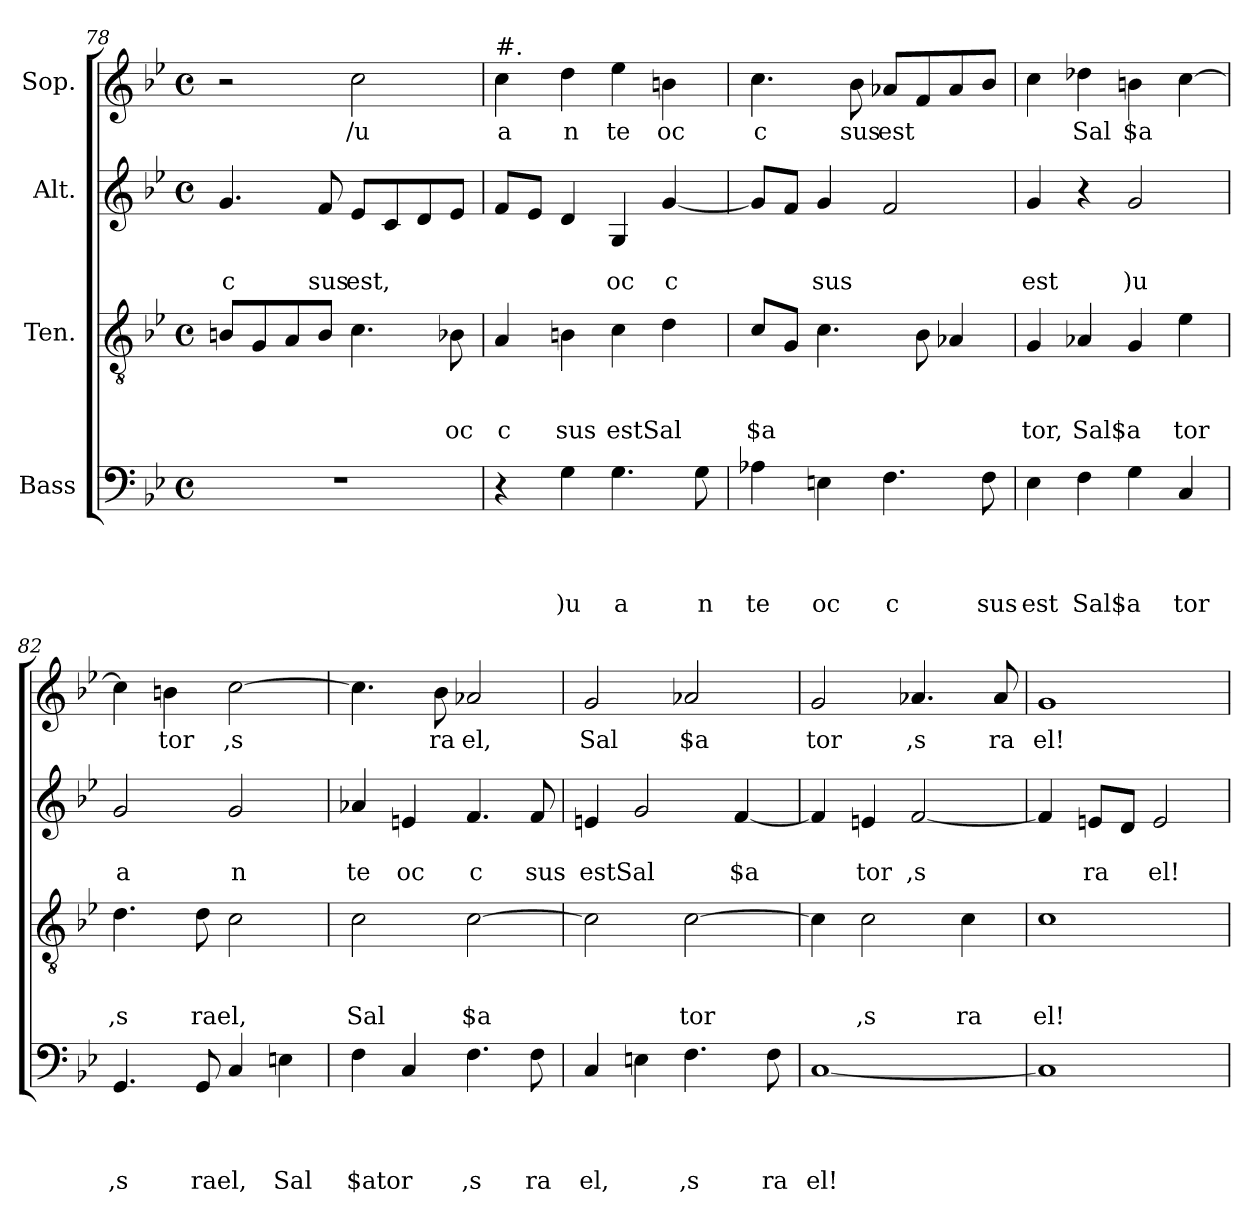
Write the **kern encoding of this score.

**kern	**text	**text	**text	**text	**kern	**text	**text	**text	**kern	**text	**text	**kern	**text
*part4	*part4	*part4	*part4	*part4	*part3	*part3	*part3	*part3	*part2	*part2	*part2	*part1	*part1
*staff4	*staff4	*staff4	*staff4	*staff4	*staff3	*staff3	*staff3	*staff3	*staff2	*staff2	*staff2	*staff1	*staff1
*I"Bass	*	*	*	*	*I"Ten.	*	*	*	*I"Alt.	*	*	*I"Sop.	*
*clefF4	*	*	*	*	*clefGv2	*	*	*	*clefG2	*	*	*clefG2	*
*ITrd-3c-5	*	*	*	*	*ITrd-3c-5	*	*	*	*	*	*	*ITrd-3c-5	*
*k[b-e-a-]	*	*	*	*	*k[b-e-a-]	*	*	*	*k[b-e-]	*	*	*k[b-e-a-]	*
*E-:	*	*	*	*	*E-:	*	*	*	*B-:	*	*	*E-:	*
*M4/4	*	*	*	*	*M4/4	*	*	*	*M4/4	*	*	*M4/4	*
*met(c)	*	*	*	*	*met(c)	*	*	*	*met(c)	*	*	*met(c)	*
=78	=78	=78	=78	=78	=78	=78	=78	=78	=78	=78	=78	=78	=78
!	!	!	!	!	!	!	!	!	!	!	!LO:LY:b:rj	!	!
1r	.	.	.	.	8en/L	.	.	.	4.g/	.	c	2r	.
.	.	.	.	.	8c/	.	.	.	.	.	.	.	.
.	.	.	.	.	8d/	.	.	.	.	.	.	.	.
!	!	!	!	!	!	!	!	!	!	!	!LO:LY:b	!	!
.	.	.	.	.	8e/J	.	.	.	8f/	.	sus	.	.
!	!	!	!	!	!	!	!	!	!	!	!LO:LY:b	!	!LO:LY:b
.	.	.	.	.	4.f\	.	.	.	8e-/L	.	est,	2ff\	/u
.	.	.	.	.	.	.	.	.	8c/	.	.	.	.
.	.	.	.	.	.	.	.	.	8d/	.	.	.	.
!	!	!	!	!	!	!	!	!LO:LY:b	!	!	!	!	!
.	.	.	.	.	8e-X\	.	.	oc	8e-/J	.	.	.	.
!!LO:LB:g=z
=79	=79	=79	=79	=79	=79	=79	=79	=79	=79	=79	=79	=79	=79
!	!	!	!	!	!	!	!	!	!	!	!	!LO:TX:a:t=#.	!
!	!	!	!	!	!	!	!	!LO:LY:b:rj	!	!	!	!	!LO:LY:b
4r	.	.	.	.	4d/	.	.	c	8f/L	.	.	4ff\	a
.	.	.	.	.	.	.	.	.	8e-/J	.	.	.	.
!	!	!	!	!LO:LY:b	!	!	!	!LO:LY:b	!	!	!	!	!LO:LY:b
4c\	.	.	.	)u	4en\	.	.	sus	4d/	.	.	4gg\	n
!	!	!	!	!LO:LY:b	!	!	!	!LO:LY:b	!	!	!LO:LY:b	!	!LO:LY:b
4.c\	.	.	.	a	4f\	.	.	estSal	4G/	.	oc	4aa-\	te
!	!	!	!	!	!	!	!	!	!	!	!LO:LY:b	!	!LO:LY:b
.	.	.	.	.	4g\	.	.	.	[<4g/	.	c	4een\	oc
!	!	!	!	!LO:LY:b	!	!	!	!	!	!	!	!	!
8c\	.	.	.	n	.	.	.	.	.	.	.	.	.
=80	=80	=80	=80	=80	=80	=80	=80	=80	=80	=80	=80	=80	=80
!	!	!	!	!LO:LY:b	!	!	!	!LO:LY:b	!	!	!	!	!LO:LY:b:rj
4d-X\	.	.	.	te	8f/L	.	.	$a	8g/L]	.	.	4.ff\	c
.	.	.	.	.	8c/J	.	.	.	8f/J	.	.	.	.
!	!	!	!	!LO:LY:b	!	!	!	!	!	!	!LO:LY:b	!	!
4An\	.	.	.	oc	4.f\	.	.	.	4g/	.	sus	.	.
!	!	!	!	!	!	!	!	!	!	!	!	!	!LO:LY:b
.	.	.	.	.	.	.	.	.	.	.	.	8ee-\	sus
!	!	!	!	!LO:LY:b:rj	!	!	!	!	!	!	!	!	!LO:LY:b
4.B-\	.	.	.	c	.	.	.	.	2f/	.	.	8dd-X/L	est
.	.	.	.	.	8e-\	.	.	.	.	.	.	8b-/	.
.	.	.	.	.	4d-X/	.	.	.	.	.	.	8dd-/	.
!	!	!	!	!LO:LY:b	!	!	!	!	!	!	!	!	!
8B-\	.	.	.	sus	.	.	.	.	.	.	.	8ee-/J	.
=81	=81	=81	=81	=81	=81	=81	=81	=81	=81	=81	=81	=81	=81
!	!	!	!	!LO:LY:b	!	!	!	!LO:LY:b	!	!	!LO:LY:b	!	!
4A-\	.	.	.	est	4c/	.	.	tor,	4g/	.	est	4ff\	.
!	!	!	!	!LO:LY:b	!	!	!	!LO:LY:b	!	!	!	!	!LO:LY:b
4B-\	.	.	.	Sal$a	4d-X/	.	.	Sal$a	4r	.	.	4gg-X\	Sal
!	!	!	!	!	!	!	!	!	!	!	!LO:LY:b	!	!LO:LY:b
4c\	.	.	.	.	4c/	.	.	.	2g/	.	)u	4een\	$a
!	!	!	!	!LO:LY:b	!	!	!	!LO:LY:b	!	!	!	!	!
4F/	.	.	.	tor	4a-\	.	.	tor	.	.	.	[>4ff\	.
=82	=82	=82	=82	=82	=82	=82	=82	=82	=82	=82	=82	=82	=82
!	!	!	!	!LO:LY:b	!	!	!	!LO:LY:b	!	!	!LO:LY:b	!	!
4.C/	.	.	.	,s	4.g\	.	.	,s	2g/	.	a	4ff\]	.
!	!	!	!	!	!	!	!	!	!	!	!	!	!LO:LY:b
.	.	.	.	.	.	.	.	.	.	.	.	4een\	tor
!	!	!	!	!LO:LY:b	!	!	!	!LO:LY:b	!	!	!	!	!
8C/	.	.	.	rael,	8g\	.	.	rael,	.	.	.	.	.
!	!	!	!	!	!	!	!	!	!	!	!LO:LY:b	!	!LO:LY:b
4F/	.	.	.	.	2f\	.	.	.	2g/	.	n	[>2ff\	,s
!	!	!	!	!LO:LY:b	!	!	!	!	!	!	!	!	!
4An\	.	.	.	Sal	.	.	.	.	.	.	.	.	.
=83	=83	=83	=83	=83	=83	=83	=83	=83	=83	=83	=83	=83	=83
!	!	!	!	!LO:LY:b	!	!	!	!LO:LY:b	!	!	!LO:LY:b	!	!
4B-\	.	.	.	$ator	2f\	.	.	Sal	4a-X/	.	te	4.ff\]	.
!	!	!	!	!	!	!	!	!	!	!	!LO:LY:b	!	!
4F/	.	.	.	.	.	.	.	.	4en/	.	oc	.	.
!	!	!	!	!	!	!	!	!	!	!	!	!	!LO:LY:b
.	.	.	.	.	.	.	.	.	.	.	.	8ee-\	ra
!	!	!	!	!LO:LY:b	!	!	!	!LO:LY:b	!	!	!LO:LY:b:rj	!	!LO:LY:b
4.B-\	.	.	.	,s	[>2f\	.	.	$a	4.f/	.	c	2dd-X/	el,
!	!	!	!	!LO:LY:b	!	!	!	!	!	!	!LO:LY:b	!	!
8B-\	.	.	.	ra	.	.	.	.	8f/	.	sus	.	.
=84	=84	=84	=84	=84	=84	=84	=84	=84	=84	=84	=84	=84	=84
!	!	!	!	!LO:LY:b	!	!	!	!	!	!	!LO:LY:b	!	!LO:LY:b
4F/	.	.	.	el,	2f\]	.	.	.	4en/	.	estSal	2cc/	Sal
4An\	.	.	.	.	.	.	.	.	2g/	.	.	.	.
!	!	!	!	!LO:LY:b	!	!	!	!LO:LY:b	!	!	!	!	!LO:LY:b
4.B-\	.	.	.	,s	[>2f\	.	.	tor	.	.	.	2dd-X/	$a
!	!	!	!	!	!	!	!	!	!	!	!LO:LY:b	!	!
.	.	.	.	.	.	.	.	.	[<4f/	.	$a	.	.
!	!	!	!	!LO:LY:b	!	!	!	!	!	!	!	!	!
8B-\	.	.	.	ra	.	.	.	.	.	.	.	.	.
=85	=85	=85	=85	=85	=85	=85	=85	=85	=85	=85	=85	=85	=85
!	!	!	!	!LO:LY:b	!	!	!	!	!	!	!	!	!LO:LY:b
[<1F	.	.	.	el!	4f\]	.	.	.	4f/]	.	.	2cc/	tor
!	!	!	!	!	!	!	!	!LO:LY:b	!	!	!LO:LY:b	!	!
.	.	.	.	.	2f\	.	.	,s	4en/	.	tor	.	.
!	!	!	!	!	!	!	!	!	!	!	!LO:LY:b	!	!LO:LY:b
.	.	.	.	.	.	.	.	.	[<2f/	.	,s	4.dd-X/	,s
!	!	!	!	!	!	!	!	!LO:LY:b	!	!	!	!	!
.	.	.	.	.	4f\	.	.	ra	.	.	.	.	.
!	!	!	!	!	!	!	!	!	!	!	!	!	!LO:LY:b
.	.	.	.	.	.	.	.	.	.	.	.	8dd-/	ra
=86	=86	=86	=86	=86	=86	=86	=86	=86	=86	=86	=86	=86	=86
!	!	!	!	!	!	!	!	!LO:LY:b	!	!	!	!	!LO:LY:b
1F]	.	.	.	.	1f	.	.	el!	4f/]	.	.	1cc	el!
!	!	!	!	!	!	!	!	!	!	!	!LO:LY:b	!	!
.	.	.	.	.	.	.	.	.	8en/L	.	ra	.	.
.	.	.	.	.	.	.	.	.	8d/J	.	.	.	.
!	!	!	!	!	!	!	!	!	!	!	!LO:LY:b	!	!
.	.	.	.	.	.	.	.	.	2e/	.	el!	.	.
=	=	=	=	=	=	=	=	=	=	=	=	=	=
*-	*-	*-	*-	*-	*-	*-	*-	*-	*-	*-	*-	*-	*-
